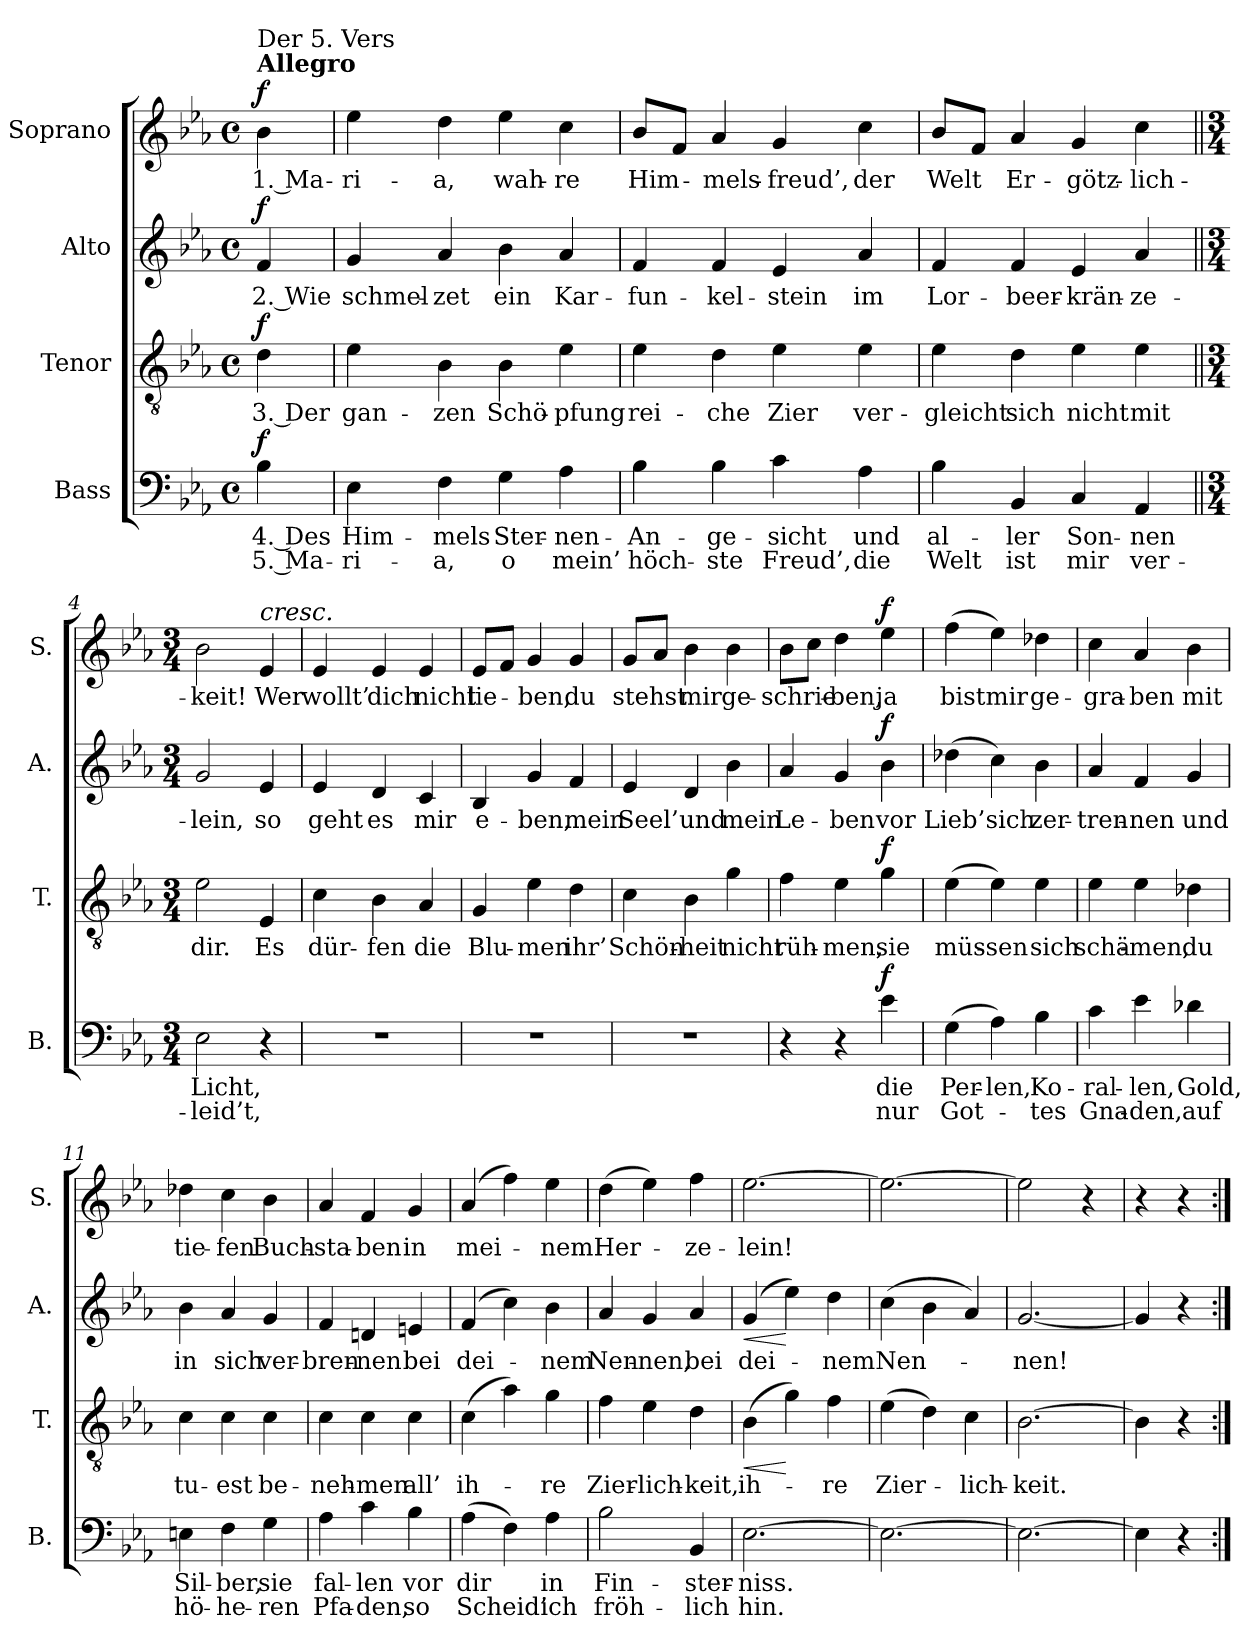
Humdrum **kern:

**kern	**text	**text	**dynam	**kern	**text	**dynam	**kern	**text	**dynam	**kern	**text	**dynam
*part4	*part4	*part4	*part4	*part3	*part3	*part3	*part2	*part2	*part2	*part1	*part1	*part1
*staff4	*staff4	*staff4	*staff4	*staff3	*staff3	*staff3	*staff2	*staff2	*staff2	*staff1	*staff1	*staff1
*I"Bass	*	*	*	*I"Tenor	*	*	*I"Alto	*	*	*I"Soprano	*	*
*I'B.	*	*	*	*I'T.	*	*	*I'A.	*	*	*I'S.	*	*
*clefF4	*	*	*	*clefGv2	*	*	*clefG2	*	*	*clefG2	*	*
*k[b-e-a-]	*	*	*	*k[b-e-a-]	*	*	*k[b-e-a-]	*	*	*k[b-e-a-]	*	*
*M4/4	*	*	*	*M4/4	*	*	*M4/4	*	*	*M4/4	*	*
*met(c)	*	*	*	*met(c)	*	*	*met(c)	*	*	*met(c)	*	*
=	=	=	=	=	=	=	=	=	=	=	=	=
!	!	!	!	!	!	!	!	!	!	!LO:TX:a:B:t=Allegro	!	!
!	!	!	!	!	!	!	!	!	!	!LO:TX:a:t=Der  5. Vers	!	!
!	!	!	!LO:DY:a	!	!	!LO:DY:a	!	!	!LO:DY:a	!	!	!LO:DY:a
4B-\	4. Des	5. Ma-	f	4d\	3. Der	f	4f/	2. Wie	f	4b-\	1. Ma-	f
=1	=1	=1	=1	=1	=1	=1	=1	=1	=1	=1	=1	=1
4E-\	Him-	-ri-	.	4e-\	gan-	.	4g/	schmel-	.	4ee-\	-ri-	.
4F\	-mels	-a,	.	4B-\	-zen	.	4a-/	-zet	.	4dd\	-a,	.
4G\	Ster-	o	.	4B-\	Schö-	.	4b-\	ein	.	4ee-\	wah-	.
4A-\	-nen-	mein’	.	4e-\	-pfung	.	4a-/	Kar-	.	4cc\	-re	.
=2	=2	=2	=2	=2	=2	=2	=2	=2	=2	=2	=2	=2
4B-\	-An-	höch-	.	4e-\	rei-	.	4f/	-fun-	.	8b-/L	Him-	.
.	.	.	.	.	.	.	.	.	.	8f/J	.	.
4B-\	-ge-	-ste	.	4d\	-che	.	4f/	-kel-	.	4a-/	-mels-	.
4c\	-sicht	Freud’,	.	4e-\	Zier	.	4e-/	-stein	.	4g/	-freud’,	.
4A-\	und	die	.	4e-\	ver-	.	4a-/	im	.	4cc\	der	.
=3	=3	=3	=3	=3	=3	=3	=3	=3	=3	=3	=3	=3
4B-\	al-	Welt	.	4e-\	-gleicht	.	4f/	Lor-	.	8b-/L	Welt	.
.	.	.	.	.	.	.	.	.	.	8f/J	.	.
4BB-/	-ler	ist	.	4d\	sich	.	4f/	-beer-	.	4a-/	Er-	.
4C/	Son-	mir	.	4e-\	nicht	.	4e-/	-krän-	.	4g/	-götz-	.
4AA-/	-nen	ver-	.	4e-\	mit	.	4a-/	-ze-	.	4cc\	-lich-	.
=4||	=4||	=4||	=4||	=4||	=4||	=4||	=4||	=4||	=4||	=4||	=4||	=4||
*M3/4	*	*	*	*M3/4	*	*	*M3/4	*	*	*M3/4	*	*
2E-\	Licht,	-leid’t,	.	2e-\	dir.	.	2g/	-lein,	.	2b-\	-keit!	.
!	!	!	!	!	!	!	!	!	!	!LO:TX:a:i:t=cresc.	!	!
4r	sammt	ich	.	4E-/	Es	.	4e-/	so	.	4e-/	Wer	.
=5	=5	=5	=5	=5	=5	=5	=5	=5	=5	=5	=5	=5
*^	*	*	*	*	*	*	*	*	*	*	*	*
2.r	4ryy	E -	su -	.	4c\	dür-	.	4e-/	geht	.	4e-/	wollt’	.
.	4ryy	del -	che	.	4B-\	-fen	.	4d/	es	.	4e-/	dich	.
.	4ryy	ge -	zu	.	4A-/	die	.	4c/	mir	.	4e-/	nicht	.
=6	=6	=6	=6	=6	=6	=6	=6	=6	=6	=6	=6	=6	=6
2.r	4ryy	stei -	ster -	.	4G/	Blu-	.	4B-/	e-	.	8e-/L	lie-	.
.	.	.	.	.	.	.	.	.	.	.	8f/J	.	.
.	4ryy	nen,	ben,	.	4e-\	-men	.	4g/	-ben,	.	4g/	-ben,	.
.	4ryy	sie	du	.	4d\	ihr’	.	4f/	mein	.	4g/	du	.
=7	=7	=7	=7	=7	=7	=7	=7	=7	=7	=7	=7	=7	=7
2.r	4ryy	dür -	woll’st	.	4c\	Schön-	.	4e-/	Seel’	.	8g/L	stehst	.
.	.	.	.	.	.	.	.	.	.	.	8a-/J	.	.
.	4ryy	fen	mir	.	4B-\	-heit	.	4d/	und	.	4b-\	mir	.
.	4ryy	nicht	er -	.	4g\	nicht	.	4b-\	mein	.	4b-\	ge-	.
*v	*v	*	*	*	*	*	*	*	*	*	*	*	*
=8	=8	=8	=8	=8	=8	=8	=8	=8	=8	=8	=8	=8
4r	schei -	wer -	.	4f\	rüh-	.	4a-/	Le-	.	8b-\L	-schrie-	.
.	.	.	.	.	.	.	.	.	.	8cc\J	.	.
4r	nen,	ben	.	4e-\	-men,	.	4g/	-ben	.	4dd\	-ben,	.
!	!	!	!LO:DY:a	!	!	!LO:DY:a	!	!	!LO:DY:a	!	!	!LO:DY:a
4e-\	die	nur	f	4g\	sie	f	4b-\	vor	f	4ee-\	ja	f
=9	=9	=9	=9	=9	=9	=9	=9	=9	=9	=9	=9	=9
(4G\	Per-	Got-	.	(4e-\	müs-	.	(4dd-X\	Lieb’	.	(4ff\	bist	.
4A-\)	-len,	.	.	4e-\)	-sen	.	4cc\)	sich	.	4ee-\)	mir	.
4B-\	Ko-	-tes	.	4e-\	sich	.	4b-\	zer-	.	4dd-X\	ge-	.
=10	=10	=10	=10	=10	=10	=10	=10	=10	=10	=10	=10	=10
4c\	-ral-	Gna-	.	4e-\	schä-	.	4a-/	-tren-	.	4cc\	-gra-	.
4e-\	-len,	-den,	.	4e-\	-men,	.	4f/	-nen	.	4a-/	-ben	.
4d-X\	Gold,	auf	.	4d-X\	du	.	4g/	und	.	4b-\	mit	.
=11	=11	=11	=11	=11	=11	=11	=11	=11	=11	=11	=11	=11
4En\	Sil-	hö-	.	4c\	tu-	.	4b-\	in	.	4dd-X\	tie-	.
4F\	-ber,	-he-	.	4c\	-est	.	4a-/	sich	.	4cc\	-fen	.
4G\	sie	-ren	.	4c\	be-	.	4g/	ver-	.	4b-\	Buch-	.
=12	=12	=12	=12	=12	=12	=12	=12	=12	=12	=12	=12	=12
4A-\	fal-	Pfa-	.	4c\	-neh-	.	4f/	-bren-	.	4a-/	-sta-	.
4c\	-len	-den,	.	4c\	-men	.	4dn/	-nen	.	4f/	-ben	.
4B-\	vor	so	.	4c\	all’	.	4en/	bei	.	4g/	in	.
=13	=13	=13	=13	=13	=13	=13	=13	=13	=13	=13	=13	=13
(4A-\	dir	Scheid’	.	(4c\	ih-	.	(4f/	dei-	.	(4a-/	mei-	.
4F\)	.	.	.	4a-\)	.	.	4cc\)	.	.	4ff\)	.	.
4A-\	in	ich	.	4g\	-re	.	4b-\	-nem	.	4ee-\	-nem	.
=14	=14	=14	=14	=14	=14	=14	=14	=14	=14	=14	=14	=14
2B-\	Fin-	fröh-	.	4f\	Zier-	.	4a-/	Nen-	.	(4dd\	Her-	.
.	.	.	.	4e-\	-lich-	.	4g/	-nen,	.	4ee-\)	.	.
4BB-/	-ster-	-lich	.	4d\	-keit,	.	4a-/	bei	.	4ff\	-ze-	.
=15	=15	=15	=15	=15	=15	=15	=15	=15	=15	=15	=15	=15
!	!	!	!	!	!	!LO:HP:b	!	!	!LO:HP:b	!	!	!
[2.E-\	-niss.	hin.	.	(4B-\	ih-	<	(4g/	dei-	<	[2.ee-\	-lein!	.
.	.	.	.	4g\)	.	[	4ee-\)	.	[	.	.	.
.	.	.	.	4f\	-re	.	4dd\	-nem	.	.	.	.
=16	=16	=16	=16	=16	=16	=16	=16	=16	=16	=16	=16	=16
2.E-\_	.	.	.	(4e-\	Zier-	.	(4cc\	Nen-	.	2.ee-\_	.	.
.	.	.	.	4d\)	.	.	4b-\	.	.	.	.	.
.	.	.	.	4c\	-lich-	.	4a-/)	.	.	.	.	.
=17	=17	=17	=17	=17	=17	=17	=17	=17	=17	=17	=17	=17
2.E-\_	.	.	.	[2.B-\	-keit.	.	[2.g/	-nen!	.	2ee-\]	.	.
.	.	.	.	.	.	.	.	.	.	4r	.	.
=18	=18	=18	=18	=18	=18	=18	=18	=18	=18	=18	=18	=18
4E-\]	.	.	.	4B-\]	.	.	4g/]	.	.	4r	.	.
4r	.	.	.	4r	.	.	4r	.	.	4r	.	.
=:|!	=:|!	=:|!	=:|!	=:|!	=:|!	=:|!	=:|!	=:|!	=:|!	=:|!	=:|!	=:|!
*-	*-	*-	*-	*-	*-	*-	*-	*-	*-	*-	*-	*-
